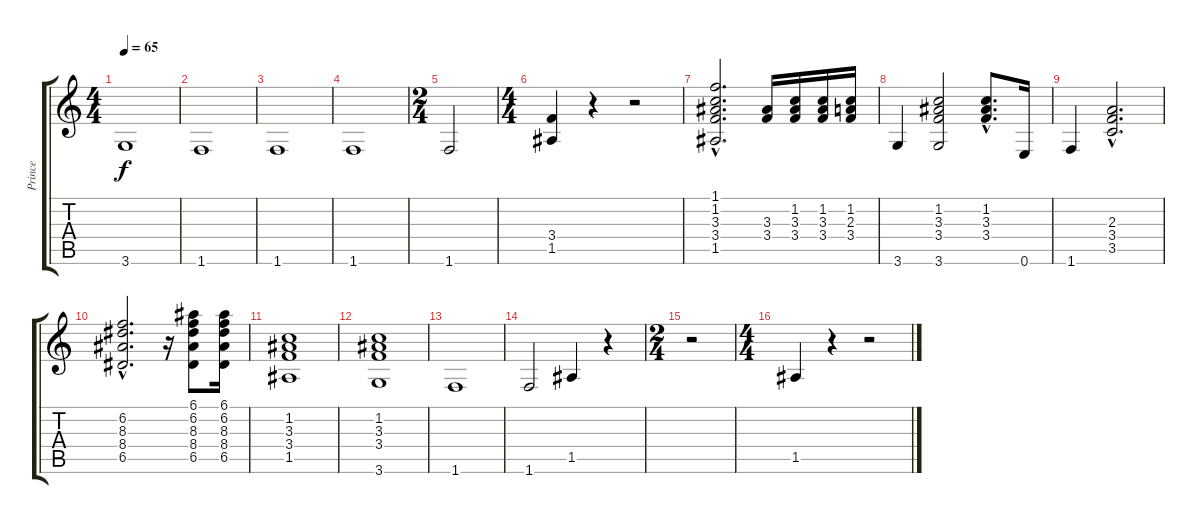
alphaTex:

\track ("Prince" "Prince") {instrument electricguitarclean}
\staff {score tabs}
\tuning (E4 B3 G3 D3 A2 E2) {hide}
\ts (4 4)
\tempo 65
\clef g2
\ks c
3.6.1{dy f} |
1.6.1 |
1.6.1 |
1.6.1 |
\ts (2 4)
1.6.2 |
\ts (4 4)
(3.4 1.5).4 r.4 r.2 |
(1.1{hac} 1.2{hac} 3.3{hac} 3.4{hac} 1.5{hac}).2{d} (3.3 3.4).16 (1.2 3.3 3.4).16 (1.2 3.3 3.4).16 (1.2 2.3 3.4).16 |
3.6.4 (1.2 3.3 3.4 3.6).2 (1.2{hac} 3.3{hac} 3.4{hac}).8{d} 0.6.16 |
1.6.4 (2.3{hac} 3.4{hac} 3.5{hac}).2{d} |
(6.2{hac} 8.3{hac} 8.4{hac} 6.5{hac}).2{d} r.16 (6.1 6.2 8.3 8.4 6.5).8 (6.1 6.2 8.3 8.4 6.5).16 |
(1.2 3.3 3.4 1.5).1 |
(1.2 3.3 3.4 3.6).1 |
1.6.1{instrument distortionguitar} |
1.6.2 1.5.4 r.4 |
\ts (2 4)
r.2 |
\ts (4 4)
1.5.4 r.4 r.2
